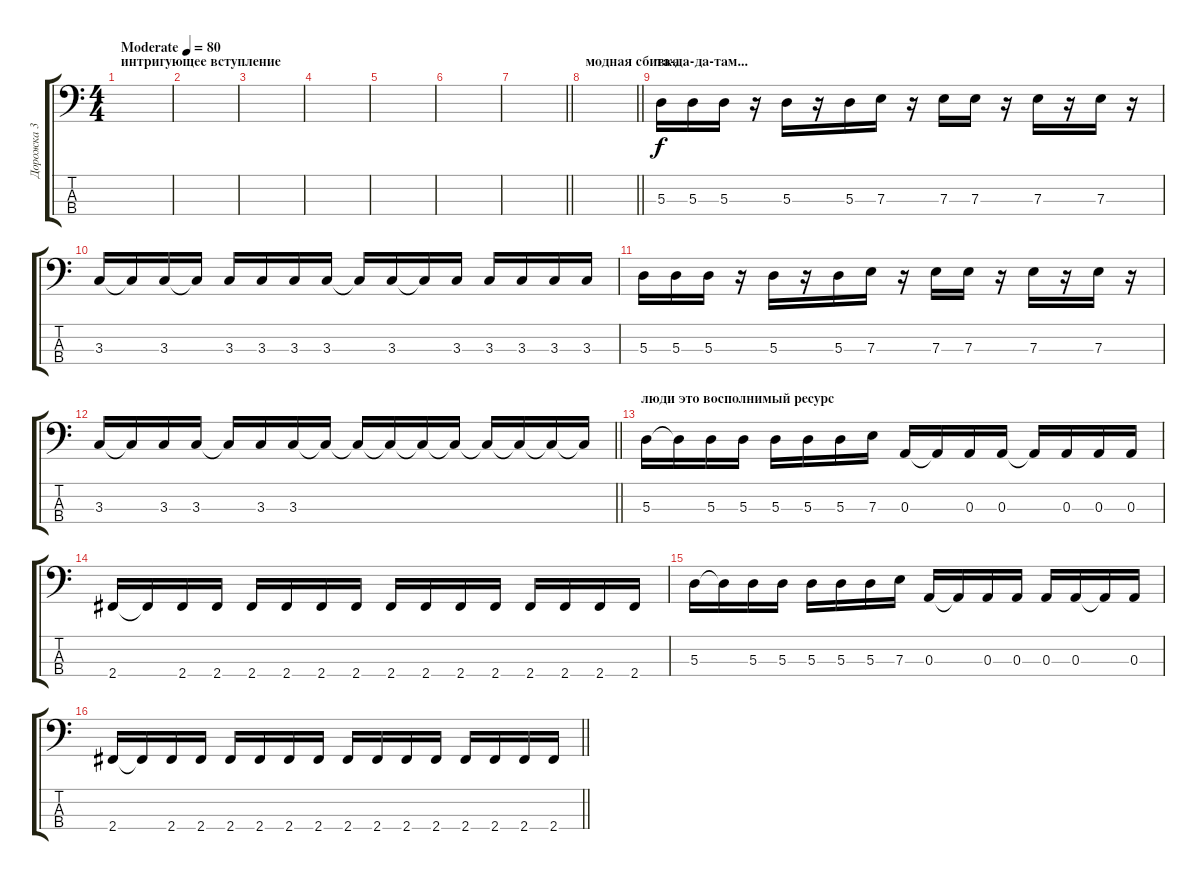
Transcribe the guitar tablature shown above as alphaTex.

\track ("Дорожка 3" "Дорожка 3") {instrument electricbasspick}
\staff {score tabs}
\tuning (G2 D2 A1 E1) {hide}
\ts (4 4)
\section ("" "интригующее вступление")
\tempo (80 "Moderate")
\clef f4
\ks c
|
|
|
|
|
|
\barLineRight lightlight
|
\section ("" "модная сбивка")
\barLineRight lightlight
|
\section ("" "та-да-да-там...")
5.3.16 5.3.16 5.3.16 r.16 5.3.16 r.16 5.3.16 7.3.16 r.16 7.3.16 7.3.16 r.16 7.3.16 r.16 7.3.16 r.16 |
3.3.16 3.3{t}.16 3.3.16 3.3{t}.16 3.3.16 3.3.16 3.3.16 3.3.16 3.3{t}.16 3.3.16 3.3{t}.16 3.3.16 3.3.16 3.3.16 3.3.16 3.3.16 |
5.3.16 5.3.16 5.3.16 r.16 5.3.16 r.16 5.3.16 7.3.16 r.16 7.3.16 7.3.16 r.16 7.3.16 r.16 7.3.16 r.16 |
\barLineRight lightlight
3.3.16 3.3{t}.16 3.3.16 3.3.16 3.3{t}.16 3.3.16 3.3.16 3.3{t}.16 3.3{t}.16 3.3{t}.16 3.3{t}.16 3.3{t}.16 3.3{t}.16 3.3{t}.16 3.3{t}.16 3.3{t}.16 |
\section ("" "люди это восполнимый ресурс")
5.3.16 5.3{t}.16 5.3.16 5.3.16 5.3.16 5.3.16 5.3.16 7.3.16 0.3.16 0.3{t}.16 0.3.16 0.3.16 0.3{t}.16 0.3.16 0.3.16 0.3.16 |
2.4.16 2.4{t}.16 2.4.16 2.4.16 2.4.16 2.4.16 2.4.16 2.4.16 2.4.16 2.4.16 2.4.16 2.4.16 2.4.16 2.4.16 2.4.16 2.4.16 |
5.3.16 5.3{t}.16 5.3.16 5.3.16 5.3.16 5.3.16 5.3.16 7.3.16 0.3.16 0.3{t}.16 0.3.16 0.3.16 0.3.16 0.3.16 0.3{t}.16 0.3.16 |
\barLineRight lightlight
2.4.16 2.4{t}.16 2.4.16 2.4.16 2.4.16 2.4.16 2.4.16 2.4.16 2.4.16 2.4.16 2.4.16 2.4.16 2.4.16 2.4.16 2.4.16 2.4.16
